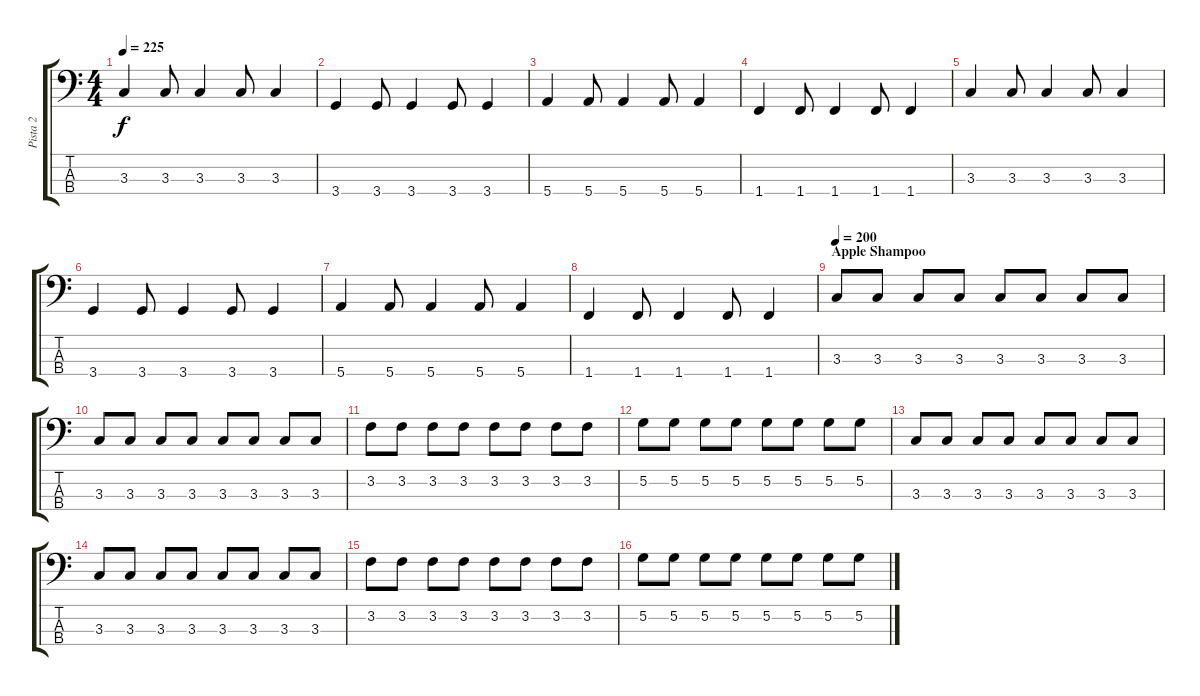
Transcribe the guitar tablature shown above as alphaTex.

\track ("Pista 2" "Pista 2") {instrument electricbasspick}
\staff {score tabs}
\tuning (G2 D2 A1 E1) {hide}
\ts (4 4)
\tempo 225
\clef f4
\ks c
3.3.4{dy f} 3.3.8 3.3.4 3.3.8 3.3.4 |
3.4.4 3.4.8 3.4.4 3.4.8 3.4.4 |
5.4.4 5.4.8 5.4.4 5.4.8 5.4.4 |
1.4.4 1.4.8 1.4.4 1.4.8 1.4.4 |
3.3.4 3.3.8 3.3.4 3.3.8 3.3.4 |
3.4.4 3.4.8 3.4.4 3.4.8 3.4.4 |
5.4.4 5.4.8 5.4.4 5.4.8 5.4.4 |
1.4.4 1.4.8 1.4.4 1.4.8 1.4.4 |
\section ("" "Apple Shampoo")
\tempo 200
3.3.8{instrument slapbass2} 3.3.8 3.3.8 3.3.8 3.3.8 3.3.8 3.3.8 3.3.8 |
3.3.8 3.3.8 3.3.8 3.3.8 3.3.8 3.3.8 3.3.8 3.3.8 |
3.2.8 3.2.8 3.2.8 3.2.8 3.2.8 3.2.8 3.2.8 3.2.8 |
5.2.8 5.2.8 5.2.8 5.2.8 5.2.8 5.2.8 5.2.8 5.2.8 |
3.3.8 3.3.8 3.3.8 3.3.8 3.3.8 3.3.8 3.3.8 3.3.8 |
3.3.8 3.3.8 3.3.8 3.3.8 3.3.8 3.3.8 3.3.8 3.3.8 |
3.2.8 3.2.8 3.2.8 3.2.8 3.2.8 3.2.8 3.2.8 3.2.8 |
5.2.8 5.2.8 5.2.8 5.2.8 5.2.8 5.2.8 5.2.8 5.2.8
